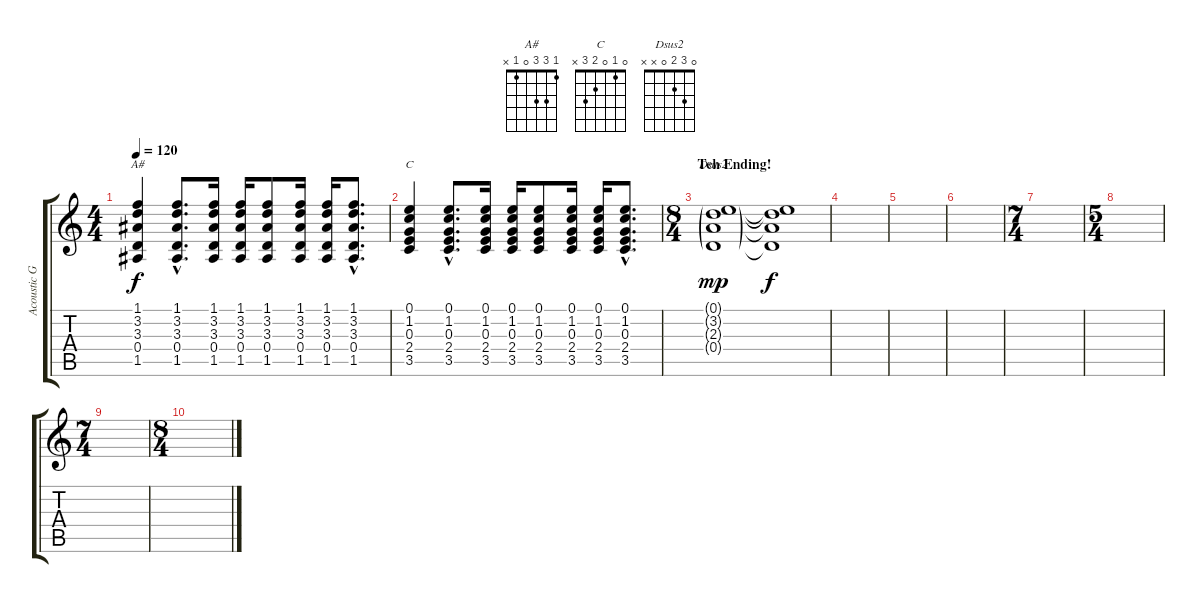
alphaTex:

\track ("Acoustic Guitar" "Acoustic G") {instrument acousticguitarnylon}
\staff {score tabs}
\tuning (E4 B3 G3 D3 A2 E2) {hide}
\chord ("A#" 1 3 3 0 1 x)
\chord ("C" 0 1 0 2 3 x)
\chord ("Dsus2" 0 3 2 0 x x)
\ts (4 4)
\tempo 120
\clef g2
\ks c
(1.1 3.2 3.3 0.4 1.5).4{ch "A#" dy f} (1.1{hac} 3.2{hac} 3.3{hac} 0.4{hac} 1.5{hac}).8{d} (1.1 3.2 3.3 0.4 1.5).16 (1.1 3.2 3.3 0.4 1.5).16 (1.1 3.2 3.3 0.4 1.5).8 (1.1 3.2 3.3 0.4 1.5).16 (1.1 3.2 3.3 0.4 1.5).16 (1.1{hac} 3.2{hac} 3.3{hac} 0.4{hac} 1.5{hac}).8{d} |
(0.1 1.2 0.3 2.4 3.5).4{ch "C"} (0.1{hac} 1.2{hac} 0.3{hac} 2.4{hac} 3.5{hac}).8{d} (0.1 1.2 0.3 2.4 3.5).16 (0.1 1.2 0.3 2.4 3.5).16 (0.1 1.2 0.3 2.4 3.5).8 (0.1 1.2 0.3 2.4 3.5).16 (0.1 1.2 0.3 2.4 3.5).16 (0.1{hac} 1.2{hac} 0.3{hac} 2.4{hac} 3.5{hac}).8{d} |
\ts (8 4)
\section ("" "Teh Ending!")
(0.1{g} 3.2{g} 2.3{g} 0.4{g}).1{ch "Dsus2" dy mp} (0.1{t} 3.2{t} 2.3{t} 0.4{t}).1{dy f} |
|
|
|
\ts (7 4)
|
\ts (5 4)
|
\ts (7 4)
|
\ts (8 4)
